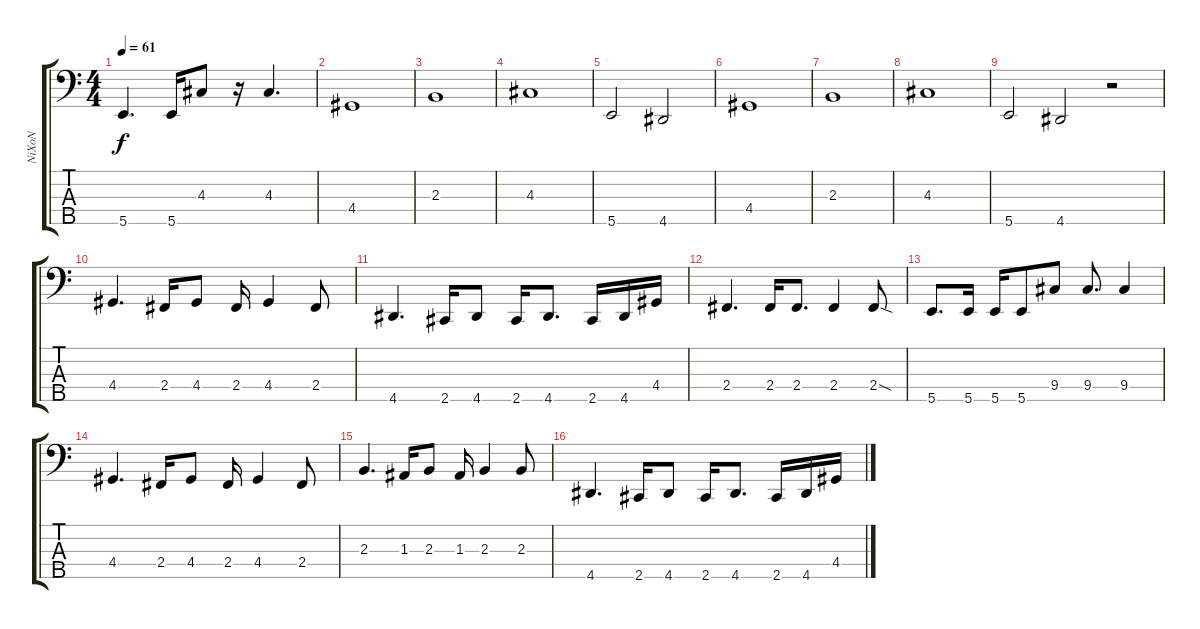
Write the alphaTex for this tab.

\track ("NiXoN" "NiXoN") {instrument electricbassfinger}
\staff {score tabs}
\tuning (G2 D2 A1 E1 B0) {hide}
\ts (4 4)
\tempo 61
\clef f4
\ks c
5.5.4{d dy f} 5.5.16 4.3.8 r.16 4.3.4{d} |
4.4.1 |
2.3.1 |
4.3.1 |
5.5.2 4.5.2 |
4.4.1 |
2.3.1 |
4.3.1 |
5.5.2 4.5.2 r.2 |
4.4.4{d} 2.4.16 4.4.8 2.4.16 4.4.4 2.4.8 |
4.5.4{d} 2.5.16 4.5.8 2.5.16 4.5.8{d} 2.5.16 4.5.16 4.4.16 |
2.4.4{d} 2.4.16 2.4.8{d} 2.4.4 2.4{sod}.8 |
5.5.8{d} 5.5.16 5.5.16 5.5.8 9.4.8 9.4.8{d} 9.4.4 |
4.4.4{d} 2.4.16 4.4.8 2.4.16 4.4.4 2.4.8 |
2.3.4{d} 1.3.16 2.3.8 1.3.16 2.3.4 2.3.8 |
4.5.4{d} 2.5.16 4.5.8 2.5.16 4.5.8{d} 2.5.16 4.5.16 4.4.16
